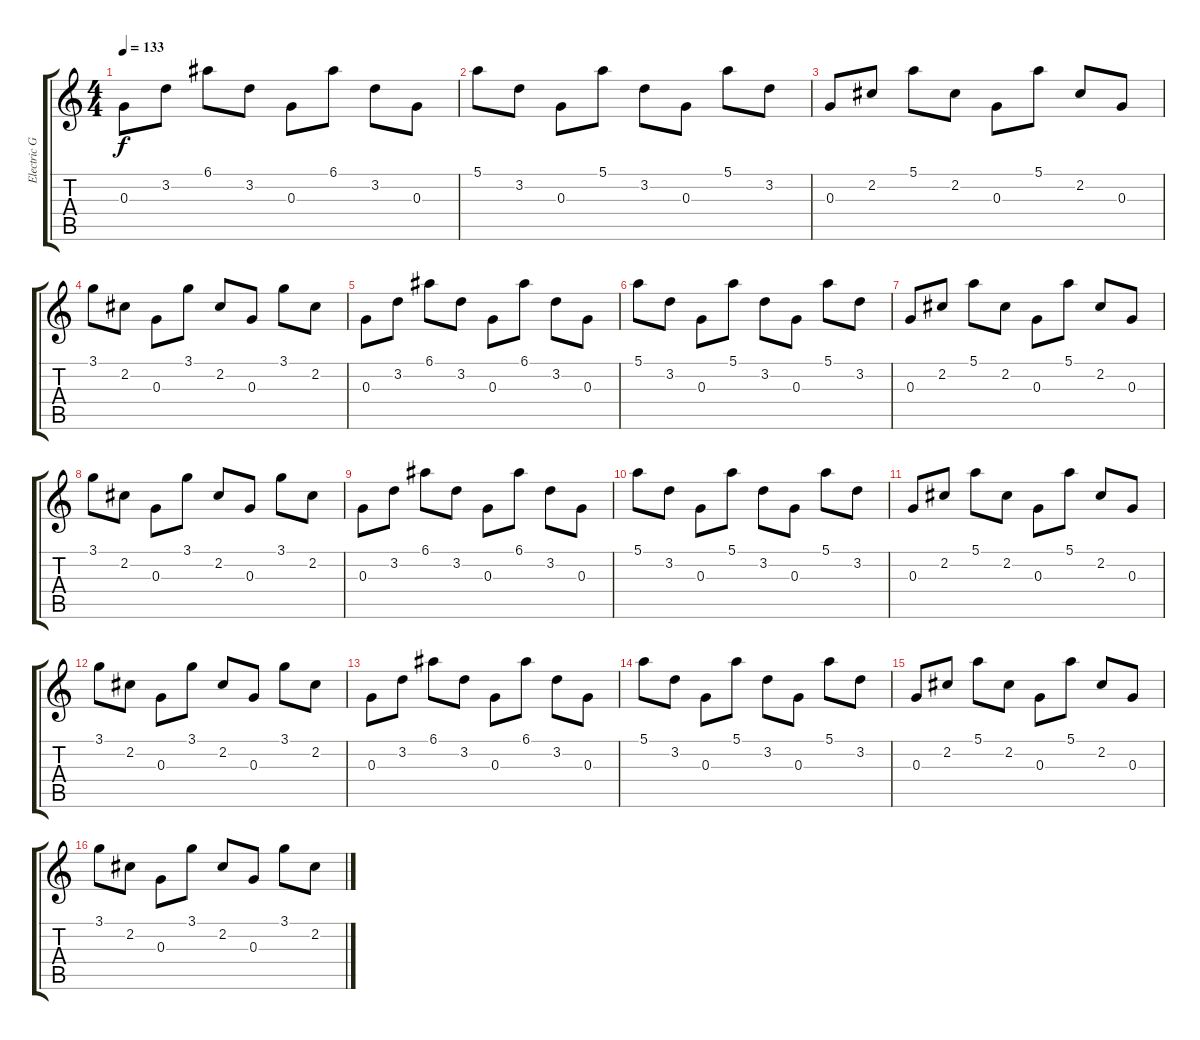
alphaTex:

\track ("Electric Guitar" "Electric G") {instrument electricguitarclean}
\staff {score tabs}
\tuning (E4 B3 G3 D3 A2 E2) {hide}
\ts (4 4)
\tempo 133
\clef g2
\ks c
0.3.8{dy f instrument electricguitarclean} 3.2.8 6.1.8 3.2.8 0.3.8 6.1.8 3.2.8 0.3.8 |
5.1.8 3.2.8 0.3.8 5.1.8 3.2.8 0.3.8 5.1.8 3.2.8 |
0.3.8 2.2.8 5.1.8 2.2.8 0.3.8 5.1.8 2.2.8 0.3.8 |
3.1.8 2.2.8 0.3.8 3.1.8 2.2.8 0.3.8 3.1.8 2.2.8 |
0.3.8 3.2.8 6.1.8 3.2.8 0.3.8 6.1.8 3.2.8 0.3.8 |
5.1.8 3.2.8 0.3.8 5.1.8 3.2.8 0.3.8 5.1.8 3.2.8 |
0.3.8 2.2.8 5.1.8 2.2.8 0.3.8 5.1.8 2.2.8 0.3.8 |
3.1.8 2.2.8 0.3.8 3.1.8 2.2.8 0.3.8 3.1.8 2.2.8 |
0.3.8 3.2.8 6.1.8 3.2.8 0.3.8 6.1.8 3.2.8 0.3.8 |
5.1.8 3.2.8 0.3.8 5.1.8 3.2.8 0.3.8 5.1.8 3.2.8 |
0.3.8 2.2.8 5.1.8 2.2.8 0.3.8 5.1.8 2.2.8 0.3.8 |
3.1.8 2.2.8 0.3.8 3.1.8 2.2.8 0.3.8 3.1.8 2.2.8 |
0.3.8 3.2.8 6.1.8 3.2.8 0.3.8 6.1.8 3.2.8 0.3.8 |
5.1.8 3.2.8 0.3.8 5.1.8 3.2.8 0.3.8 5.1.8 3.2.8 |
0.3.8 2.2.8 5.1.8 2.2.8 0.3.8 5.1.8 2.2.8 0.3.8 |
3.1.8 2.2.8 0.3.8 3.1.8 2.2.8 0.3.8 3.1.8 2.2.8
